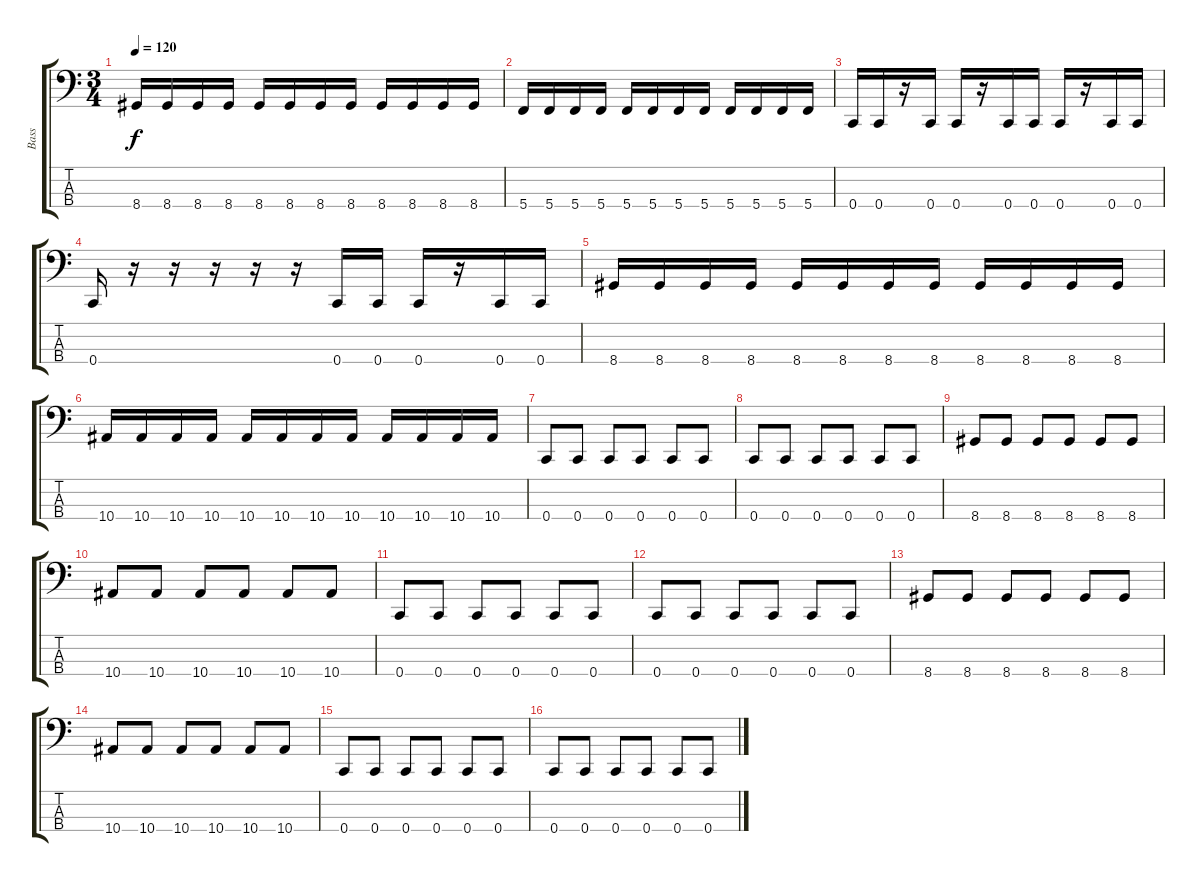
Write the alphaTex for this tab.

\track ("Bass" "Bass") {instrument electricbassfinger}
\staff {score tabs}
\tuning (Eb2 Bb1 F1 C1) {hide}
\ts (3 4)
\tempo 120
\clef f4
\ks c
8.4.16{dy f} 8.4.16 8.4.16 8.4.16 8.4.16 8.4.16 8.4.16 8.4.16 8.4.16 8.4.16 8.4.16 8.4.16 |
5.4.16 5.4.16 5.4.16 5.4.16 5.4.16 5.4.16 5.4.16 5.4.16 5.4.16 5.4.16 5.4.16 5.4.16 |
0.4.16 0.4.16 r.16 0.4.16 0.4.16 r.16 0.4.16 0.4.16 0.4.16 r.16 0.4.16 0.4.16 |
0.4.16 r.16 r.16 r.16 r.16 r.16 0.4.16 0.4.16 0.4.16 r.16 0.4.16 0.4.16 |
8.4.16 8.4.16 8.4.16 8.4.16 8.4.16 8.4.16 8.4.16 8.4.16 8.4.16 8.4.16 8.4.16 8.4.16 |
10.4.16 10.4.16 10.4.16 10.4.16 10.4.16 10.4.16 10.4.16 10.4.16 10.4.16 10.4.16 10.4.16 10.4.16 |
0.4.8 0.4.8 0.4.8 0.4.8 0.4.8 0.4.8 |
0.4.8 0.4.8 0.4.8 0.4.8 0.4.8 0.4.8 |
8.4.8 8.4.8 8.4.8 8.4.8 8.4.8 8.4.8 |
10.4.8 10.4.8 10.4.8 10.4.8 10.4.8 10.4.8 |
0.4.8 0.4.8 0.4.8 0.4.8 0.4.8 0.4.8 |
0.4.8 0.4.8 0.4.8 0.4.8 0.4.8 0.4.8 |
8.4.8 8.4.8 8.4.8 8.4.8 8.4.8 8.4.8 |
10.4.8 10.4.8 10.4.8 10.4.8 10.4.8 10.4.8 |
0.4.8 0.4.8 0.4.8 0.4.8 0.4.8 0.4.8 |
0.4.8 0.4.8 0.4.8 0.4.8 0.4.8 0.4.8
